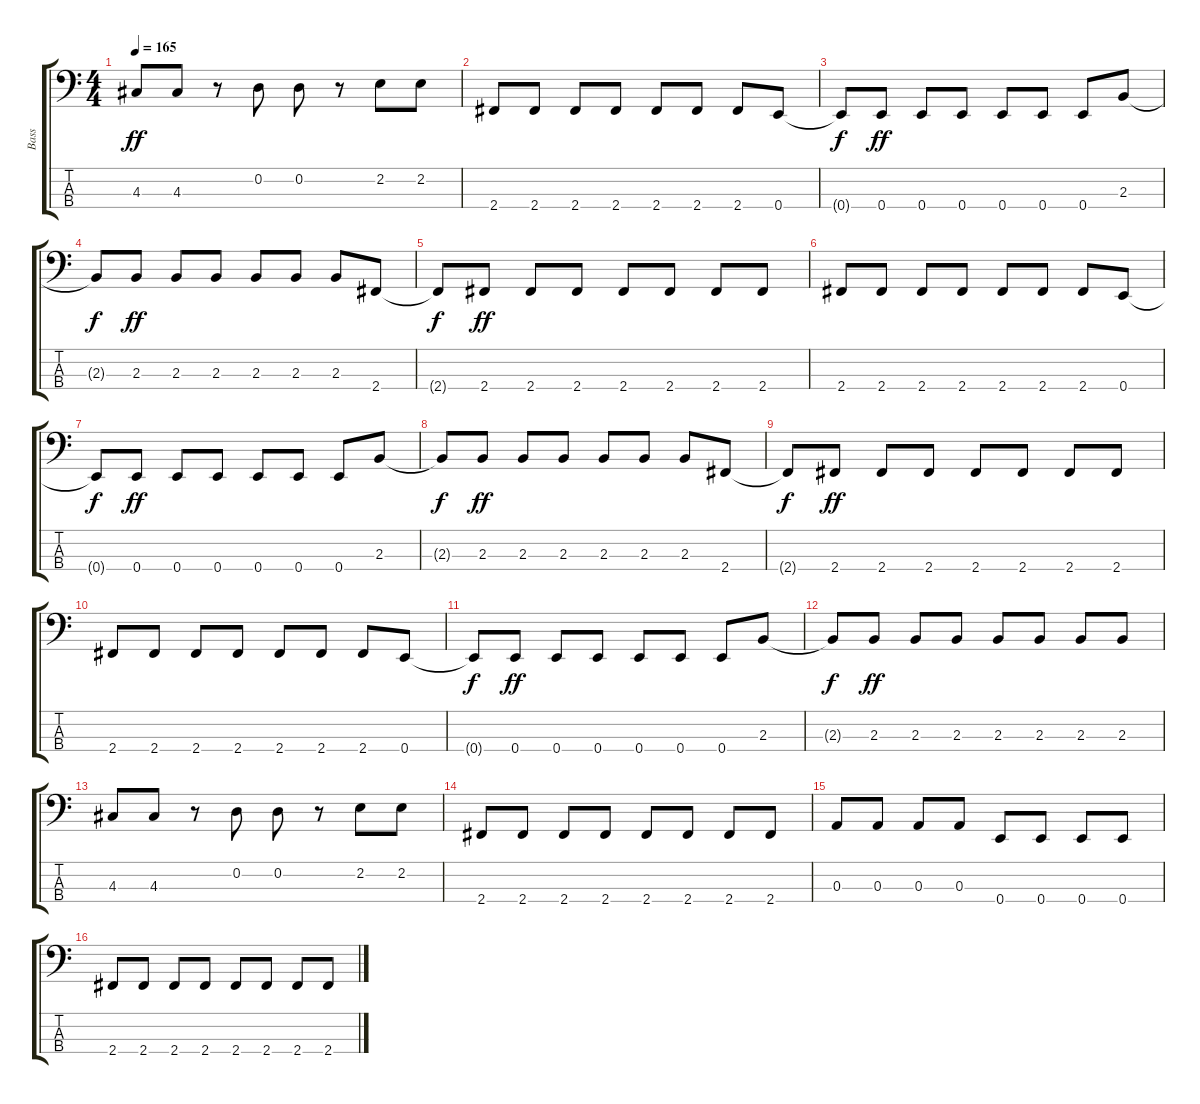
\track ("Bass" "Bass") {instrument electricbasspick}
\staff {score tabs}
\tuning (G2 D2 A1 E1) {hide}
\ts (4 4)
\tempo 165
\clef f4
\ks c
4.3.8{dy ff} 4.3.8 r.8 0.2.8 0.2.8 r.8 2.2.8 2.2.8 |
2.4.8 2.4.8 2.4.8 2.4.8 2.4.8 2.4.8 2.4.8 0.4.8 |
0.4{t}.8{dy f} 0.4.8{dy ff} 0.4.8 0.4.8 0.4.8 0.4.8 0.4.8 2.3.8 |
2.3{t}.8{dy f} 2.3.8{dy ff} 2.3.8 2.3.8 2.3.8 2.3.8 2.3.8 2.4.8 |
2.4{t}.8{dy f} 2.4.8{dy ff} 2.4.8 2.4.8 2.4.8 2.4.8 2.4.8 2.4.8 |
2.4.8 2.4.8 2.4.8 2.4.8 2.4.8 2.4.8 2.4.8 0.4.8 |
0.4{t}.8{dy f} 0.4.8{dy ff} 0.4.8 0.4.8 0.4.8 0.4.8 0.4.8 2.3.8 |
2.3{t}.8{dy f} 2.3.8{dy ff} 2.3.8 2.3.8 2.3.8 2.3.8 2.3.8 2.4.8 |
2.4{t}.8{dy f} 2.4.8{dy ff} 2.4.8 2.4.8 2.4.8 2.4.8 2.4.8 2.4.8 |
2.4.8 2.4.8 2.4.8 2.4.8 2.4.8 2.4.8 2.4.8 0.4.8 |
0.4{t}.8{dy f} 0.4.8{dy ff} 0.4.8 0.4.8 0.4.8 0.4.8 0.4.8 2.3.8 |
2.3{t}.8{dy f} 2.3.8{dy ff} 2.3.8 2.3.8 2.3.8 2.3.8 2.3.8 2.3.8 |
4.3.8 4.3.8 r.8 0.2.8 0.2.8 r.8 2.2.8 2.2.8 |
2.4.8 2.4.8 2.4.8 2.4.8 2.4.8 2.4.8 2.4.8 2.4.8 |
0.3.8 0.3.8 0.3.8 0.3.8 0.4.8 0.4.8 0.4.8 0.4.8 |
2.4.8 2.4.8 2.4.8 2.4.8 2.4.8 2.4.8 2.4.8 2.4.8
